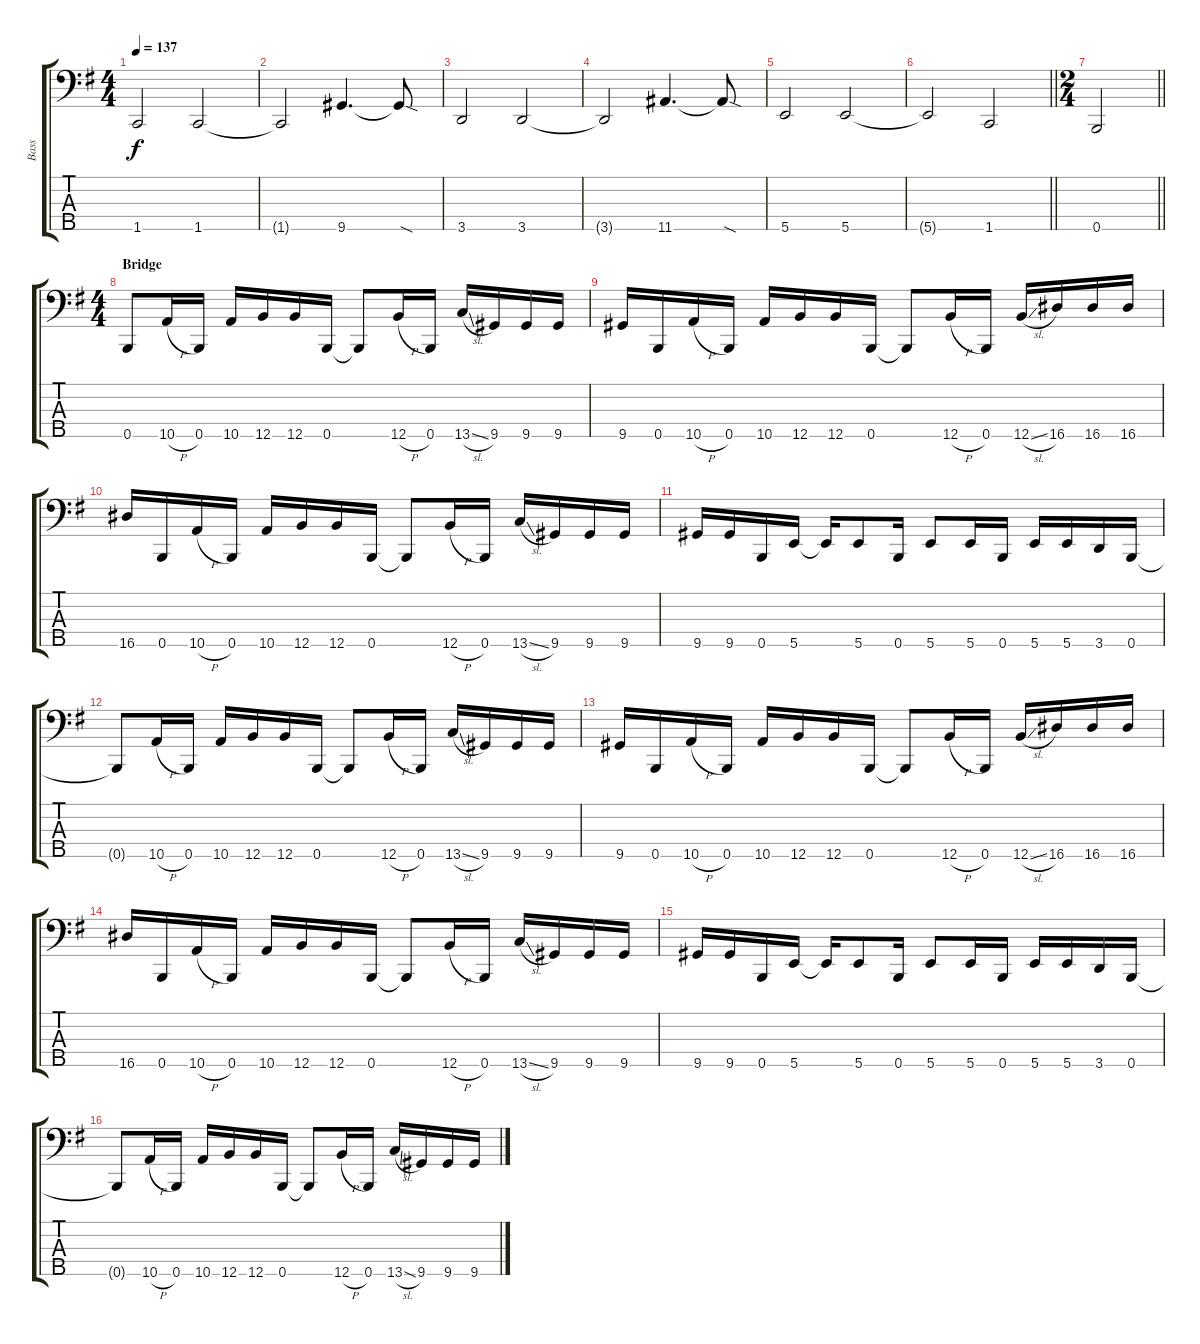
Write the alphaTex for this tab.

\track ("Bass" "Bass") {instrument electricbasspick}
\staff {score tabs}
\tuning (G2 D2 A1 E1 B0) {hide}
\ts (4 4)
\tempo 137
\clef f4
\ks eminor
1.5.2{dy f} 1.5.2 |
1.5{t}.2 9.5.4{d} 9.5{sod t}.8 |
3.5.2 3.5.2 |
3.5{t}.2 11.5.4{d} 11.5{sod t}.8 |
5.5.2 5.5.2 |
\barLineRight lightlight
5.5{t}.2 1.5.2 |
\ts (2 4)
\barLineRight lightlight
0.5.2 |
\ts (4 4)
\section ("" "Bridge")
0.5.8 10.5{h}.16 0.5.16 10.5.16 12.5.16 12.5.16 0.5.16 0.5{t}.8 12.5{h}.16 0.5.16 13.5{sl}.16 9.5.16 9.5.16 9.5.16 |
9.5.16 0.5.16 10.5{h}.16 0.5.16 10.5.16 12.5.16 12.5.16 0.5.16 0.5{t}.8 12.5{h}.16 0.5.16 12.5{sl}.16 16.5.16 16.5.16 16.5.16 |
16.5.16 0.5.16 10.5{h}.16 0.5.16 10.5.16 12.5.16 12.5.16 0.5.16 0.5{t}.8 12.5{h}.16 0.5.16 13.5{sl}.16 9.5.16 9.5.16 9.5.16 |
9.5.16 9.5.16 0.5.16 5.5.16 5.5{t}.16 5.5.8 0.5.16 5.5.8 5.5.16 0.5.16 5.5.16 5.5.16 3.5.16 0.5.16 |
0.5{t}.8 10.5{h}.16 0.5.16 10.5.16 12.5.16 12.5.16 0.5.16 0.5{t}.8 12.5{h}.16 0.5.16 13.5{sl}.16 9.5.16 9.5.16 9.5.16 |
9.5.16 0.5.16 10.5{h}.16 0.5.16 10.5.16 12.5.16 12.5.16 0.5.16 0.5{t}.8 12.5{h}.16 0.5.16 12.5{sl}.16 16.5.16 16.5.16 16.5.16 |
16.5.16 0.5.16 10.5{h}.16 0.5.16 10.5.16 12.5.16 12.5.16 0.5.16 0.5{t}.8 12.5{h}.16 0.5.16 13.5{sl}.16 9.5.16 9.5.16 9.5.16 |
9.5.16 9.5.16 0.5.16 5.5.16 5.5{t}.16 5.5.8 0.5.16 5.5.8 5.5.16 0.5.16 5.5.16 5.5.16 3.5.16 0.5.16 |
0.5{t}.8 10.5{h}.16 0.5.16 10.5.16 12.5.16 12.5.16 0.5.16 0.5{t}.8 12.5{h}.16 0.5.16 13.5{sl}.16 9.5.16 9.5.16 9.5.16
